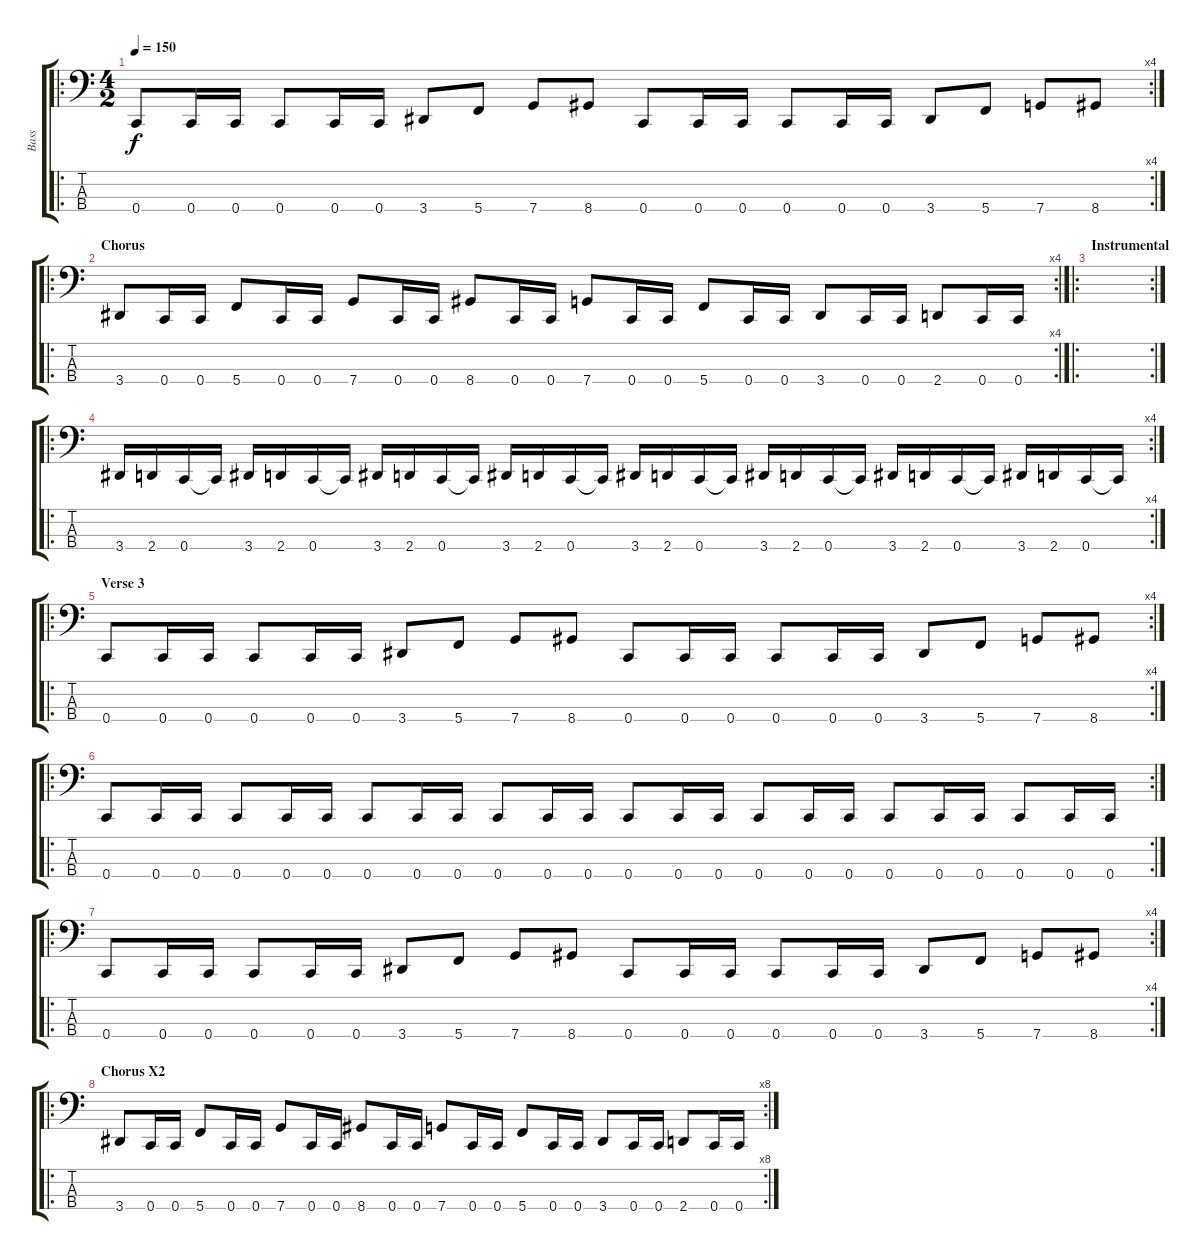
\track ("Bass" "Bass") {instrument electricbasspick}
\staff {score tabs}
\tuning (F2 C2 G1 C1) {hide}
\ro
\rc 4
\ts (4 2)
\tempo 150
\clef f4
\ks c
0.4.8{dy f} 0.4.16 0.4.16 0.4.8 0.4.16 0.4.16 3.4.8 5.4.8 7.4.8 8.4.8 0.4.8 0.4.16 0.4.16 0.4.8 0.4.16 0.4.16 3.4.8 5.4.8 7.4.8 8.4.8 |
\ro
\rc 4
\section ("" "Chorus")
3.4.8 0.4.16 0.4.16 5.4.8 0.4.16 0.4.16 7.4.8 0.4.16 0.4.16 8.4.8 0.4.16 0.4.16 7.4.8 0.4.16 0.4.16 5.4.8 0.4.16 0.4.16 3.4.8 0.4.16 0.4.16 2.4.8 0.4.16 0.4.16 |
\ro
\rc 2
\section ("" "Instrumental")
|
\ro
\rc 4
3.4.16 2.4.16 0.4.16 0.4{t}.16 3.4.16 2.4.16 0.4.16 0.4{t}.16 3.4.16 2.4.16 0.4.16 0.4{t}.16 3.4.16 2.4.16 0.4.16 0.4{t}.16 3.4.16 2.4.16 0.4.16 0.4{t}.16 3.4.16 2.4.16 0.4.16 0.4{t}.16 3.4.16 2.4.16 0.4.16 0.4{t}.16 3.4.16 2.4.16 0.4.16 0.4{t}.16 |
\ro
\rc 4
\section ("" "Verse 3")
0.4.8 0.4.16 0.4.16 0.4.8 0.4.16 0.4.16 3.4.8 5.4.8 7.4.8 8.4.8 0.4.8 0.4.16 0.4.16 0.4.8 0.4.16 0.4.16 3.4.8 5.4.8 7.4.8 8.4.8 |
\ro
\rc 2
0.4.8 0.4.16 0.4.16 0.4.8 0.4.16 0.4.16 0.4.8 0.4.16 0.4.16 0.4.8 0.4.16 0.4.16 0.4.8 0.4.16 0.4.16 0.4.8 0.4.16 0.4.16 0.4.8 0.4.16 0.4.16 0.4.8 0.4.16 0.4.16 |
\ro
\rc 4
0.4.8 0.4.16 0.4.16 0.4.8 0.4.16 0.4.16 3.4.8 5.4.8 7.4.8 8.4.8 0.4.8 0.4.16 0.4.16 0.4.8 0.4.16 0.4.16 3.4.8 5.4.8 7.4.8 8.4.8 |
\ro
\rc 8
\section ("" "Chorus X2")
3.4.8 0.4.16 0.4.16 5.4.8 0.4.16 0.4.16 7.4.8 0.4.16 0.4.16 8.4.8 0.4.16 0.4.16 7.4.8 0.4.16 0.4.16 5.4.8 0.4.16 0.4.16 3.4.8 0.4.16 0.4.16 2.4.8 0.4.16 0.4.16
